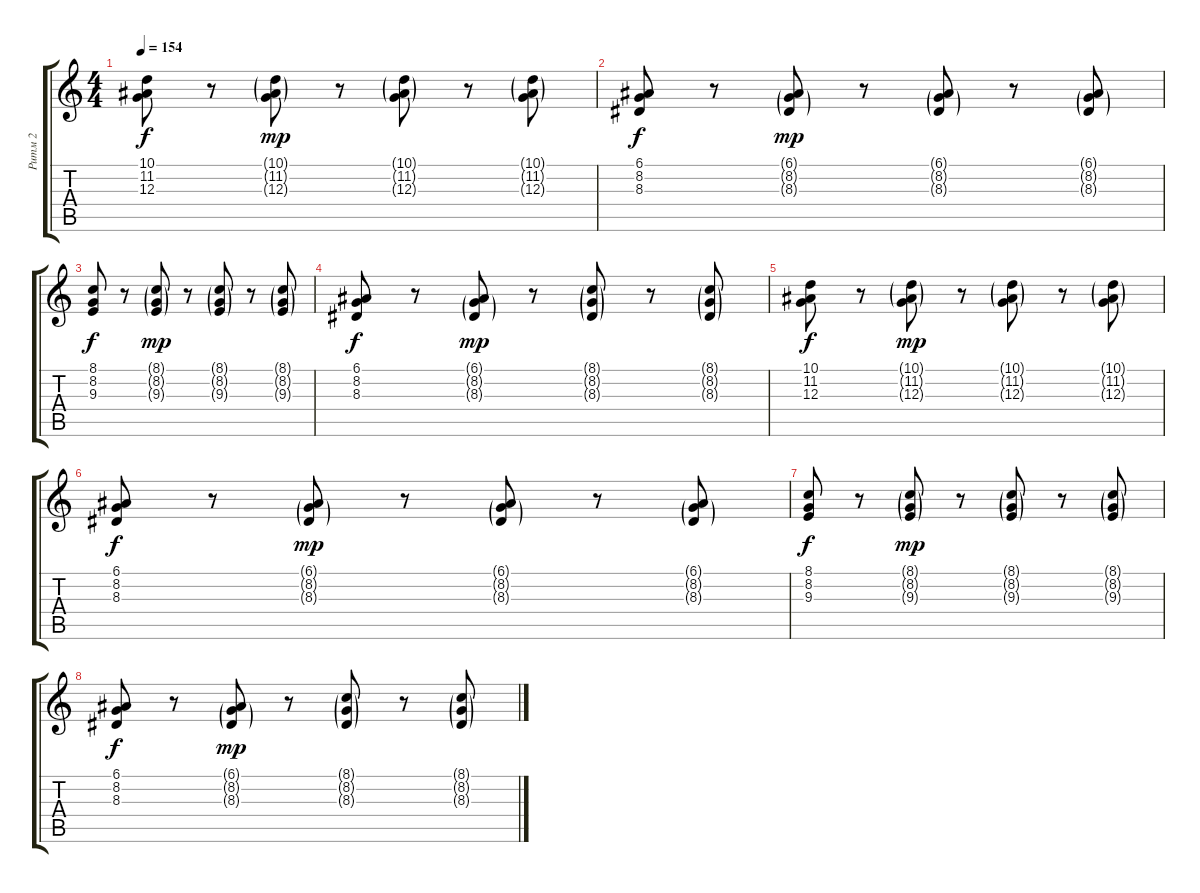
\track ("Ритм 2" "Ритм 2") {instrument honkytonkpiano}
\staff {score tabs}
\tuning (E4 B3 G3 D3 A2 E2) {hide}
\ts (4 4)
\tempo 154
\clef g2
\ks c
(10.1 11.2 12.3).8{dy f} r.8 (10.1{g} 11.2{g} 12.3{g}).8{dy mp} r.8 (10.1{g} 11.2{g} 12.3{g}).8 r.8 (10.1{g} 11.2{g} 12.3{g}).8 |
(6.1 8.2 8.3).8{dy f} r.8 (6.1{g} 8.2{g} 8.3{g}).8{dy mp} r.8 (6.1{g} 8.2{g} 8.3{g}).8 r.8 (6.1{g} 8.2{g} 8.3{g}).8 |
(8.1 8.2 9.3).8{dy f} r.8 (8.1{g} 8.2{g} 9.3{g}).8{dy mp} r.8 (8.1{g} 8.2{g} 9.3{g}).8 r.8 (8.1{g} 8.2{g} 9.3{g}).8 |
(6.1 8.2 8.3).8{dy f} r.8 (6.1{g} 8.2{g} 8.3{g}).8{dy mp} r.8 (8.1{g} 8.2{g} 8.3{g}).8 r.8 (8.1{g} 8.2{g} 8.3{g}).8 |
(10.1 11.2 12.3).8{dy f} r.8 (10.1{g} 11.2{g} 12.3{g}).8{dy mp} r.8 (10.1{g} 11.2{g} 12.3{g}).8 r.8 (10.1{g} 11.2{g} 12.3{g}).8 |
(6.1 8.2 8.3).8{dy f} r.8 (6.1{g} 8.2{g} 8.3{g}).8{dy mp} r.8 (6.1{g} 8.2{g} 8.3{g}).8 r.8 (6.1{g} 8.2{g} 8.3{g}).8 |
(8.1 8.2 9.3).8{dy f} r.8 (8.1{g} 8.2{g} 9.3{g}).8{dy mp} r.8 (8.1{g} 8.2{g} 9.3{g}).8 r.8 (8.1{g} 8.2{g} 9.3{g}).8 |
(6.1 8.2 8.3).8{dy f} r.8 (6.1{g} 8.2{g} 8.3{g}).8{dy mp} r.8 (8.1{g} 8.2{g} 8.3{g}).8 r.8 (8.1{g} 8.2{g} 8.3{g}).8
